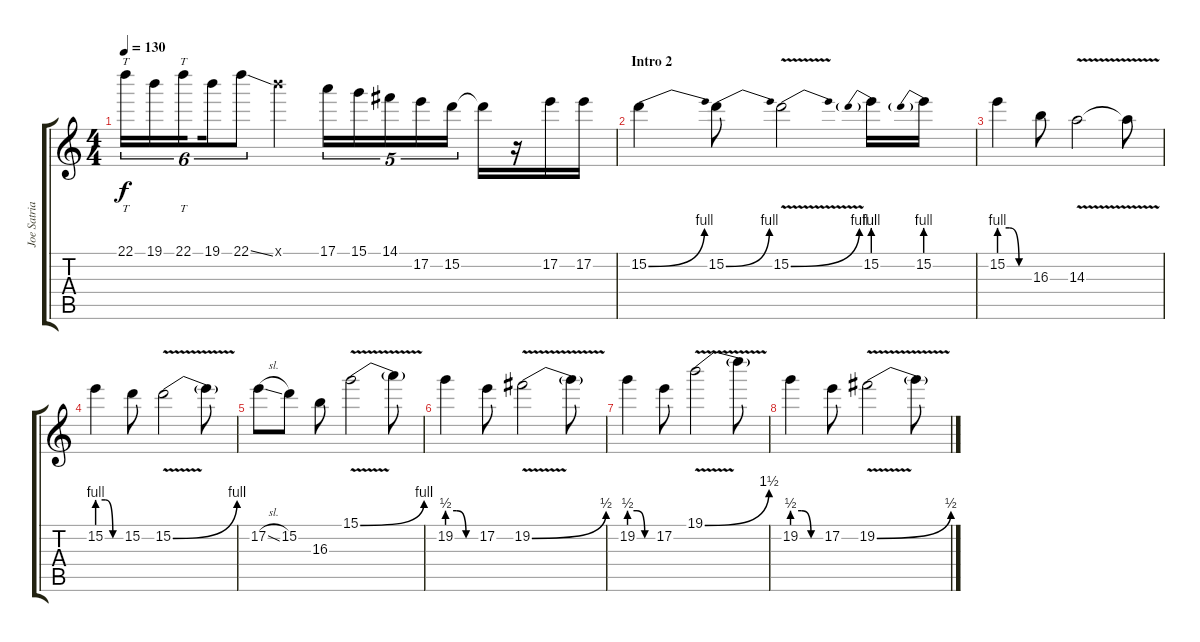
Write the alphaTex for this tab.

\track ("Joe Satriani" "Joe Satria") {instrument overdrivenguitar}
\staff {score tabs}
\tuning (E4 B3 G3 D3 A2 E2) {hide}
\ts (4 4)
\tempo 130
\clef g2
\ks c
22.1.16{tt tu (6 4) dy f} 19.1.16{tu (6 4)} 22.1.16{tt tu (6 4) beam splitsecondary} 19.1.16{tu (6 4)} 22.1{ss}.8{tu (6 4)} 19.1{x}.4 17.1.16{tu (5 4)} 15.1.16{tu (5 4)} 14.1.16{tu (5 4)} 17.2.16{tu (5 4)} 15.2.16{tu (5 4)} 15.2{t}.16 r.16 17.2.16 17.2.16 |
\section ("" "Intro 2")
15.2{be (bend 0 0 60 4)}.4 15.2{be (bend 0 0 60 4)}.8 15.2{be (bend 0 0 60 4) v}.2 15.2{be (prebend 0 4 60 4)}.16 15.2{be (prebend 0 4 60 4)}.16 |
15.2{be (custom 0 4 20 4 40 0 60 0)}.4 16.3.8 14.3{v}.2 14.3{t}.8 |
15.2{be (custom 0 4 20 4 40 0 60 0)}.4 15.2.8 15.2{be (bend 0 0 60 4) v}.2 15.2{t}.8 |
17.2{sl}.8 15.2.8 16.3.8 15.1{be (bend 0 0 60 4) v}.2 15.1{t}.8 |
19.2{be (custom 0 2 20 2 40 0 60 0)}.4 17.2.8 19.2{be (bend 0 0 60 2) v}.2 19.2{t}.8 |
19.2{be (custom 0 2 20 2 40 0 60 0)}.4 17.2.8 19.1{be (bend 0 0 60 6) v}.2 19.1{t}.8 |
19.2{be (custom 0 2 20 2 40 0 60 0)}.4 17.2.8 19.2{be (bend 0 0 60 2) v}.2 19.2{t}.8
